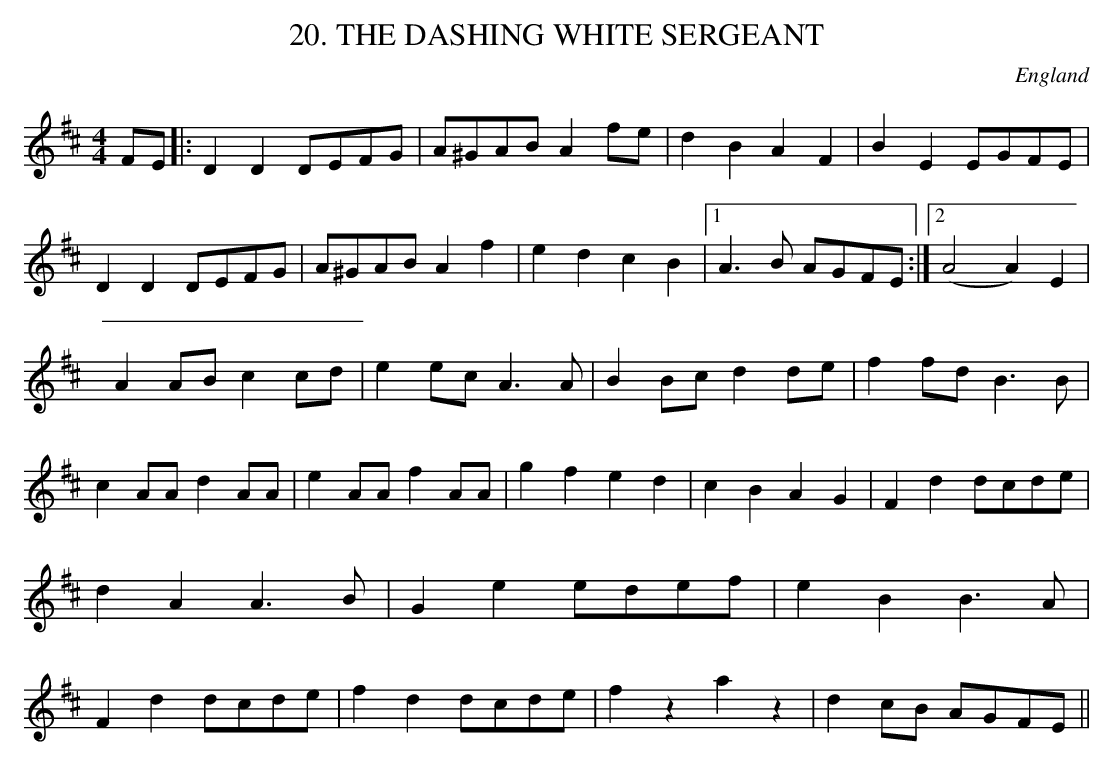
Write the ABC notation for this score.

X:1
T:20. THE DASHING WHITE SERGEANT
O:England
M:4/4
K:D
FE|:D2D2 DEFG|A^GAB A2fe|d2B2 A2F2|B2E2 EGFE|
D2D2 DEFG|A^GAB A2f2|e2d2 c2B2|[1 A2>B2 AGFE:|[2 (A4 A2) E2|
A2AB c2cd|e2ec A3A|B2Bc d2de|f2fd B3B|\
c2AA d2AA|e2AA f2AA|g2f2 e2d2|c2B2 A2G2|\
F2d2 dcde|d2A2 A3B|G2e2 edef|e2B2 B3A|\
F2d2 dcde|f2d2 dcde|f2z2 a2z2|d2cB AGFE||
